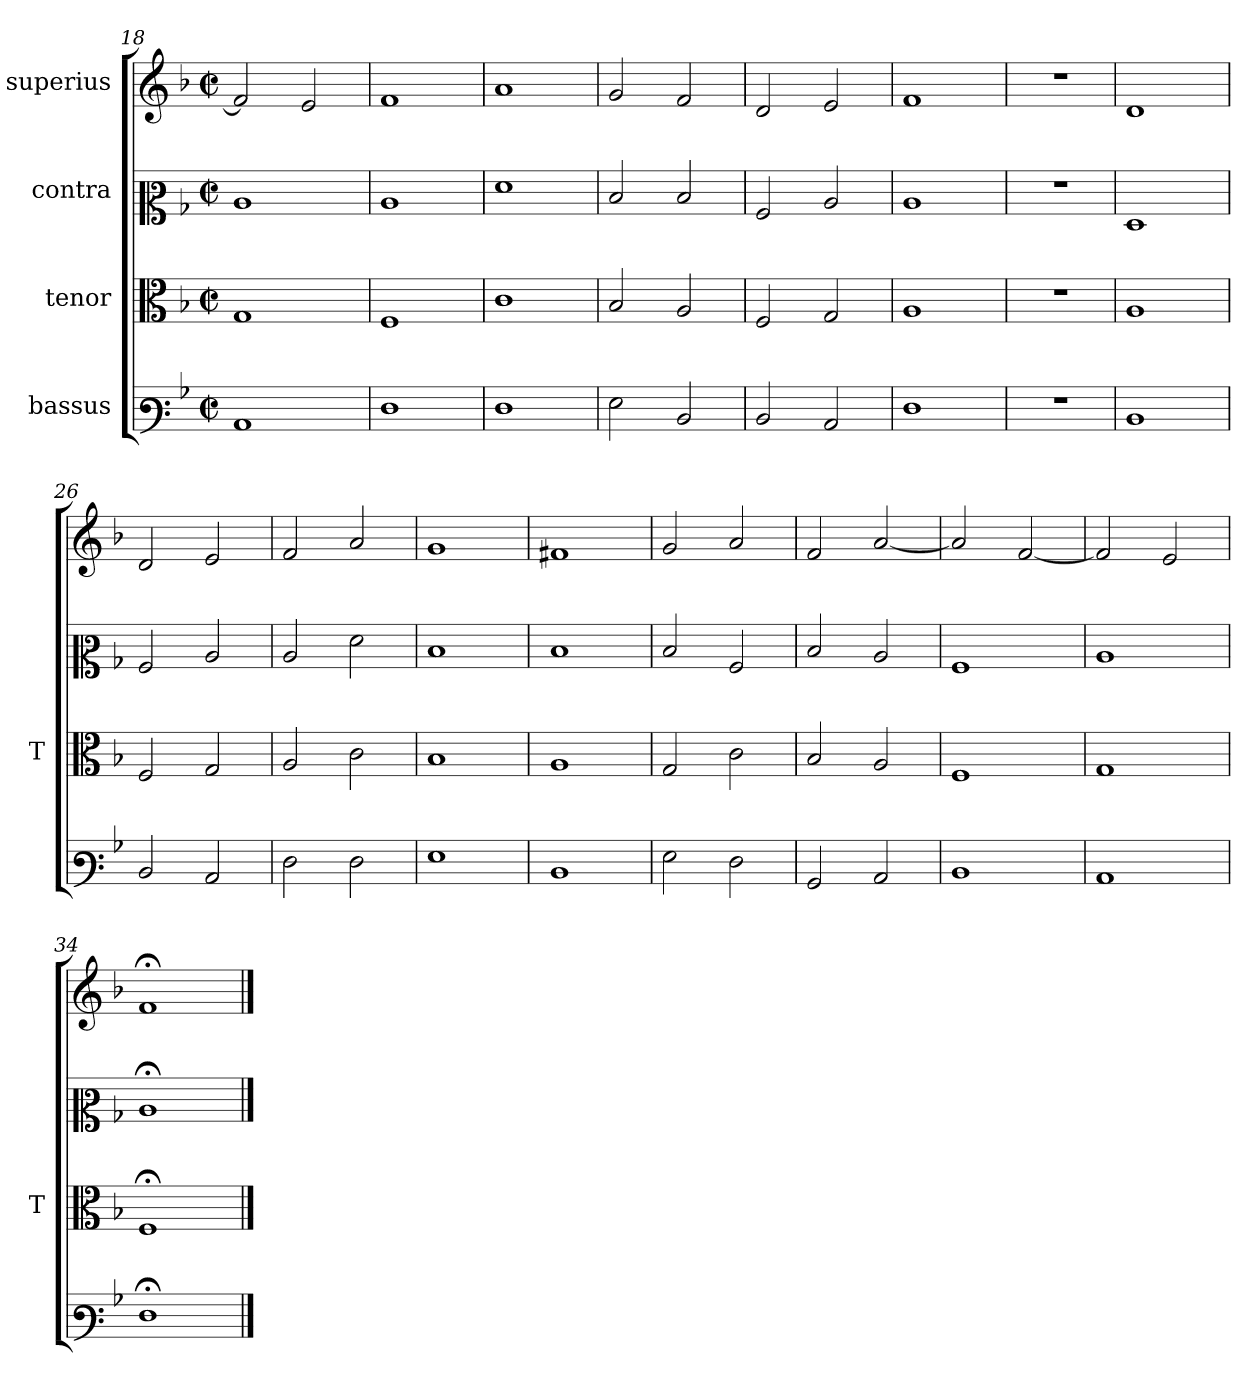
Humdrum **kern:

**kern	**kern	**kern	**kern
*part4	*part3	*part2	*part1
*staff4	*staff3	*staff2	*staff1
*I"bassus	*I"tenor	*I"contra	*I"superius
*	*I'T	*	*
*clefF3	*clefC3	*clefC2	*clefG2
*k[b-]	*k[b-]	*k[b-]	*k[b-]
*M2/2	*M2/2	*M2/2	*M2/2
*met(c|)	*met(c|)	*met(c|)	*met(c|)
=18	=18	=18	=18
1C	1G	1c	2f]
.	.	.	2e
=19	=19	=19	=19
1F	1F	1c	1f
=20	=20	=20	=20
1F	1c	1f	1a
=21	=21	=21	=21
2G	2B-	2d	2g
2D	2A	2d	2f
=22	=22	=22	=22
2D	2F	2A	2d
2C	2G	2c	2e
=23	=23	=23	=23
1F	1A	1c	1f
=24	=24	=24	=24
1r	1r	1r	1r
=25	=25	=25	=25
1D	1A	1F	1d
=26	=26	=26	=26
2D	2F	2A	2d
2C	2G	2c	2e
=27	=27	=27	=27
2F	2A	2c	2f
2F	2c	2f	2a
=28	=28	=28	=28
1G	1B-	1d	1g
=29	=29	=29	=29
1D	1A	1d	1f#X
=30	=30	=30	=30
2G	2G	2d	2g
2F	2c	2A	2a
=31	=31	=31	=31
2BB-	2B-	2d	2f
2C	2A	2c	[2a
=32	=32	=32	=32
1D	1F	1A	2a]
.	.	.	[2f
=33	=33	=33	=33
1C	1G	1c	2f]
.	.	.	2e
=34	=34	=34	=34
1F;<	1F;<	1c;<	1f;<
==	==	==	==
*-	*-	*-	*-
